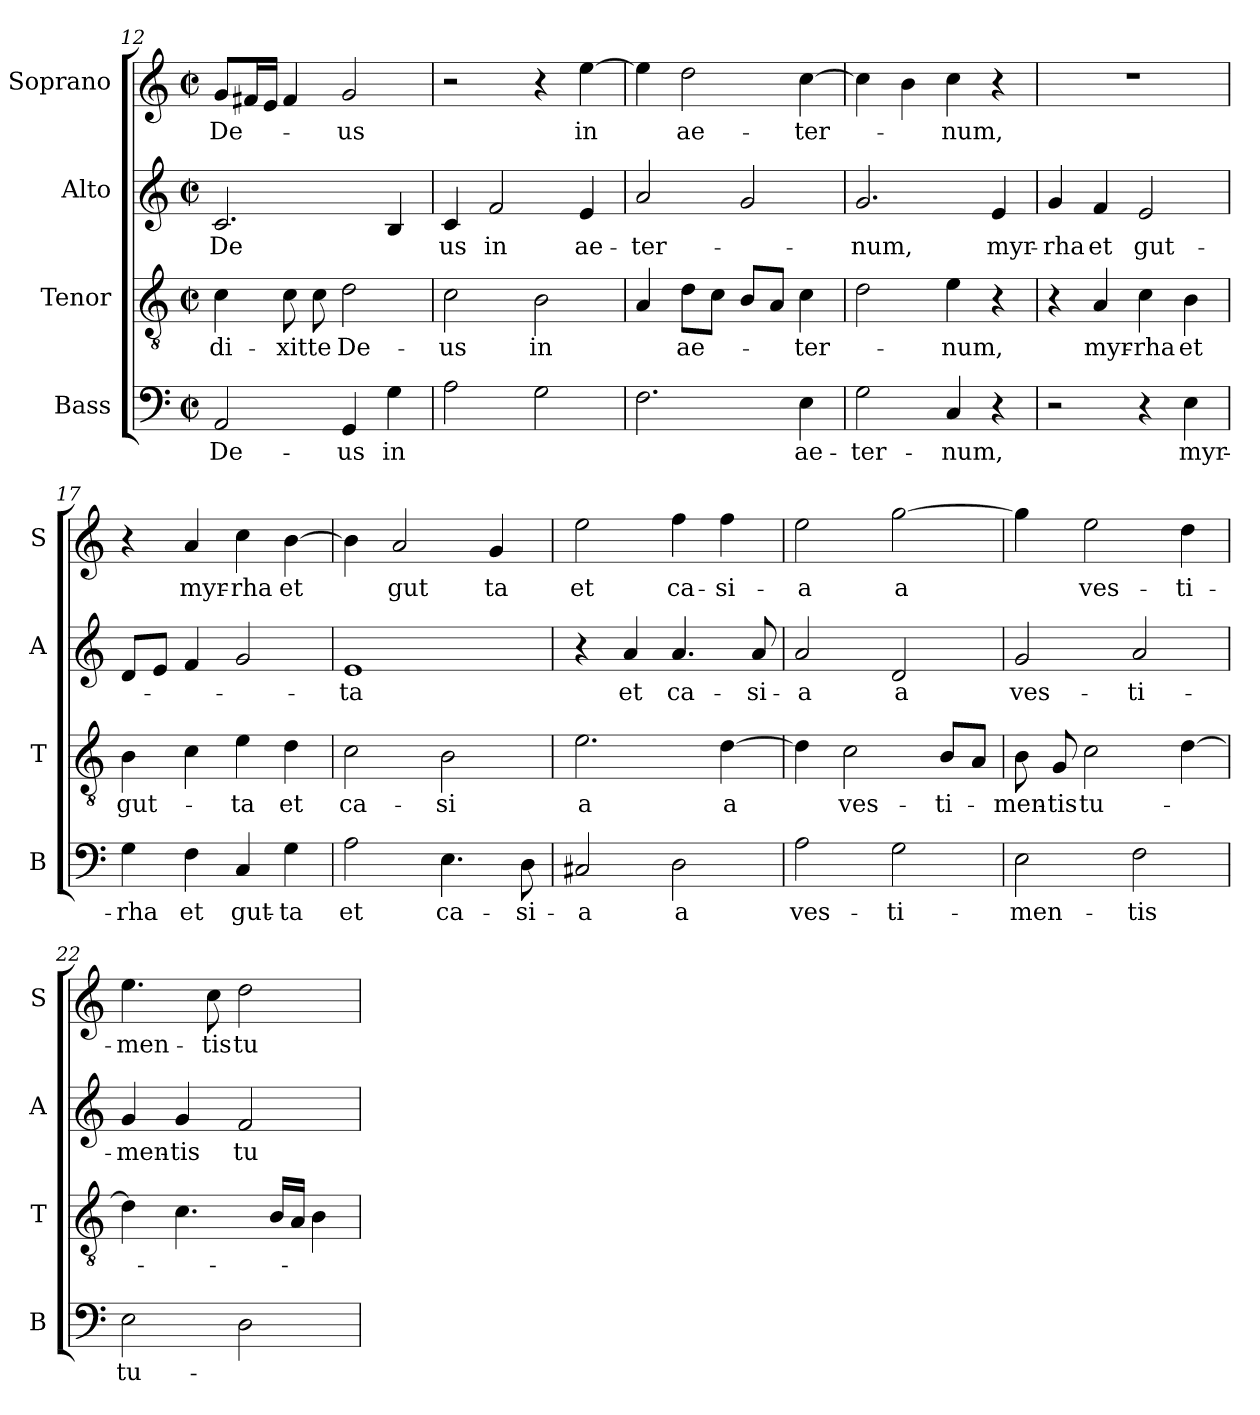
**kern	**text	**kern	**text	**kern	**text	**kern	**text
*part4	*part4	*part3	*part3	*part2	*part2	*part1	*part1
*staff4	*staff4	*staff3	*staff3	*staff2	*staff2	*staff1	*staff1
*I"Bass	*	*I"Tenor	*	*I"Alto	*	*I"Soprano	*
*I'B	*	*I'T	*	*I'A	*	*I'S	*
*clefF4	*	*clefGv2	*	*clefG2	*	*clefG2	*
*k[]	*	*k[]	*	*k[]	*	*k[]	*
*C:	*	*C:	*	*C:	*	*C:	*
*M2/2	*	*M2/2	*	*M2/2	*	*M2/2	*
*met(c|)	*	*met(c|)	*	*met(c|)	*	*met(c|)	*
=12	=12	=12	=12	=12	=12	=12	=12
!	!LO:LY:b	!	!LO:LY:b	!	!LO:LY:b	!	!LO:LY:b
2AA/	De-	4c\	-di-	2.c/	De	8g/L	De-
.	.	.	.	.	.	16f#X/L	.
.	.	.	.	.	.	16e/JJ	.
!	!	!	!LO:LY:b	!	!	!	!
.	.	8c\	-xit	.	.	4f#/	.
!	!	!	!LO:LY:b	!	!	!	!
.	.	8c\	te	.	.	.	.
!	!LO:LY:b	!	!LO:LY:b	!	!	!	!LO:LY:b
4GG/	-us	2d\	De-	.	.	2g/	-us
!	!LO:LY:b	!	!	!	!	!	!
4G\	in	.	.	4B/	.	.	.
!!LO:PB:g=z
=13	=13	=13	=13	=13	=13	=13	=13
!	!	!	!LO:LY:b	!	!LO:LY:b	!	!
2A\	.	2c\	-us	4c/	us	2r	.
!	!	!	!	!	!LO:LY:b	!	!
.	.	.	.	2f/	in	.	.
!	!	!	!LO:LY:b	!	!	!	!
2G\	.	2B\	in	.	.	4r	.
!	!	!	!	!	!LO:LY:b	!	!LO:LY:b
.	.	.	.	4e/	ae-	[4ee\	in
=14	=14	=14	=14	=14	=14	=14	=14
!	!	!	!	!	!LO:LY:b	!	!
2.F\	.	4A/	.	2a/	-ter-	4ee\]	.
!	!	!	!LO:LY:b	!	!	!	!LO:LY:b
.	.	8d\L	ae-	.	.	2dd\	ae-
.	.	8c\J	.	.	.	.	.
.	.	8B/L	.	2g/	.	.	.
.	.	8A/J	.	.	.	.	.
!	!LO:LY:b	!	!LO:LY:b	!	!	!	!LO:LY:b
4E\	ae-	4c\	-ter-	.	.	[4cc\	-ter-
=15	=15	=15	=15	=15	=15	=15	=15
!	!LO:LY:b	!	!	!	!LO:LY:b	!	!
2G\	-ter-	2d\	.	2.g/	-num,	4cc\]	.
.	.	.	.	.	.	4b\	.
!	!LO:LY:b	!	!LO:LY:b	!	!	!	!LO:LY:b
4C/	-num,	4e\	-num,	.	.	4cc\	-num,
!	!	!	!	!	!LO:LY:b	!	!
4r	.	4r	.	4e/	myr-	4r	.
=16	=16	=16	=16	=16	=16	=16	=16
!	!	!	!	!	!LO:LY:b	!	!
2r	.	4r	.	4g/	-rha	1r	.
!	!	!	!LO:LY:b	!	!LO:LY:b	!	!
.	.	4A/	myr-	4f/	et	.	.
!	!	!	!LO:LY:b	!	!LO:LY:b	!	!
4r	.	4c\	-rha	2e/	gut-	.	.
!	!LO:LY:b	!	!LO:LY:b	!	!	!	!
4E\	myr-	4B\	et	.	.	.	.
!!LO:LB:g=z
=17	=17	=17	=17	=17	=17	=17	=17
!	!LO:LY:b	!	!LO:LY:b	!	!	!	!
4G\	-rha	4B\	gut-	8d/L	.	4r	.
.	.	.	.	8e/J	.	.	.
!	!LO:LY:b	!	!	!	!	!	!LO:LY:b
4F\	et	4c\	.	4f/	.	4a/	myr-
!	!LO:LY:b	!	!LO:LY:b	!	!	!	!LO:LY:b
4C/	gut-	4e\	-ta	2g/	.	4cc\	-rha
!	!LO:LY:b	!	!LO:LY:b	!	!	!	!LO:LY:b
4G\	-ta	4d\	et	.	.	[4b\	et
=18	=18	=18	=18	=18	=18	=18	=18
!	!LO:LY:b	!	!LO:LY:b	!	!LO:LY:b	!	!
2A\	et	2c\	ca-	1e	-ta	4b\]	.
!	!	!	!	!	!	!	!LO:LY:b
.	.	.	.	.	.	2a/	gut
!	!LO:LY:b	!	!LO:LY:b	!	!	!	!
4.E\	ca-	2B\	-si	.	.	.	.
!	!	!	!	!	!	!	!LO:LY:b
.	.	.	.	.	.	4g/	ta
!	!LO:LY:b	!	!	!	!	!	!
8D\	-si-	.	.	.	.	.	.
=19	=19	=19	=19	=19	=19	=19	=19
!	!LO:LY:b	!	!LO:LY:b	!	!	!	!LO:LY:b
2C#X/	-a	2.e\	a	4r	.	2ee\	et
!	!	!	!	!	!LO:LY:b	!	!
.	.	.	.	4a/	et	.	.
!	!LO:LY:b	!	!	!	!LO:LY:b	!	!LO:LY:b
2D\	a	.	.	4.a/	ca-	4ff\	ca-
!	!	!	!LO:LY:b	!	!	!	!LO:LY:b
.	.	[4d\	a	.	.	4ff\	-si-
!	!	!	!	!	!LO:LY:b	!	!
.	.	.	.	8a/	-si-	.	.
=20	=20	=20	=20	=20	=20	=20	=20
!	!LO:LY:b	!	!	!	!LO:LY:b	!	!LO:LY:b
2A\	ves-	4d\]	.	2a/	-a	2ee\	-a
!	!	!	!LO:LY:b	!	!	!	!
.	.	2c\	ves-	.	.	.	.
!	!LO:LY:b	!	!	!	!LO:LY:b	!	!LO:LY:b
2G\	-ti-	.	.	2d/	a	[2gg\	a
!	!	!	!LO:LY:b	!	!	!	!
.	.	8B/L	-ti-	.	.	.	.
.	.	8A/J	.	.	.	.	.
!!LO:LB:g=z
=21	=21	=21	=21	=21	=21	=21	=21
!	!LO:LY:b	!	!LO:LY:b	!	!LO:LY:b	!	!
2E\	-men-	8B\	-men-	2g/	ves-	4gg\]	.
!	!	!	!LO:LY:b	!	!	!	!
.	.	8G/	-tis	.	.	.	.
!	!	!	!LO:LY:b	!	!	!	!LO:LY:b
.	.	2c\	tu-	.	.	2ee\	ves-
!	!LO:LY:b	!	!	!	!LO:LY:b	!	!
2F\	-tis	.	.	2a/	-ti-	.	.
!	!	!	!	!	!	!	!LO:LY:b
.	.	[4d\	.	.	.	4dd\	-ti-
=22	=22	=22	=22	=22	=22	=22	=22
!	!LO:LY:b	!	!	!	!LO:LY:b	!	!LO:LY:b
2E\	tu-	4d\]	.	4g/	-men-	4.ee\	-men-
!	!	!	!	!	!LO:LY:b	!	!
.	.	4.c\	.	4g/	-tis	.	.
!	!	!	!	!	!	!	!LO:LY:b
.	.	.	.	.	.	8cc\	-tis
!	!	!	!	!	!LO:LY:b	!	!LO:LY:b
2D\	.	.	.	2f/	tu-	2dd\	tu-
.	.	16B/LL	.	.	.	.	.
.	.	16A/JJ	.	.	.	.	.
.	.	4B\	.	.	.	.	.
=	=	=	=	=	=	=	=
*-	*-	*-	*-	*-	*-	*-	*-
